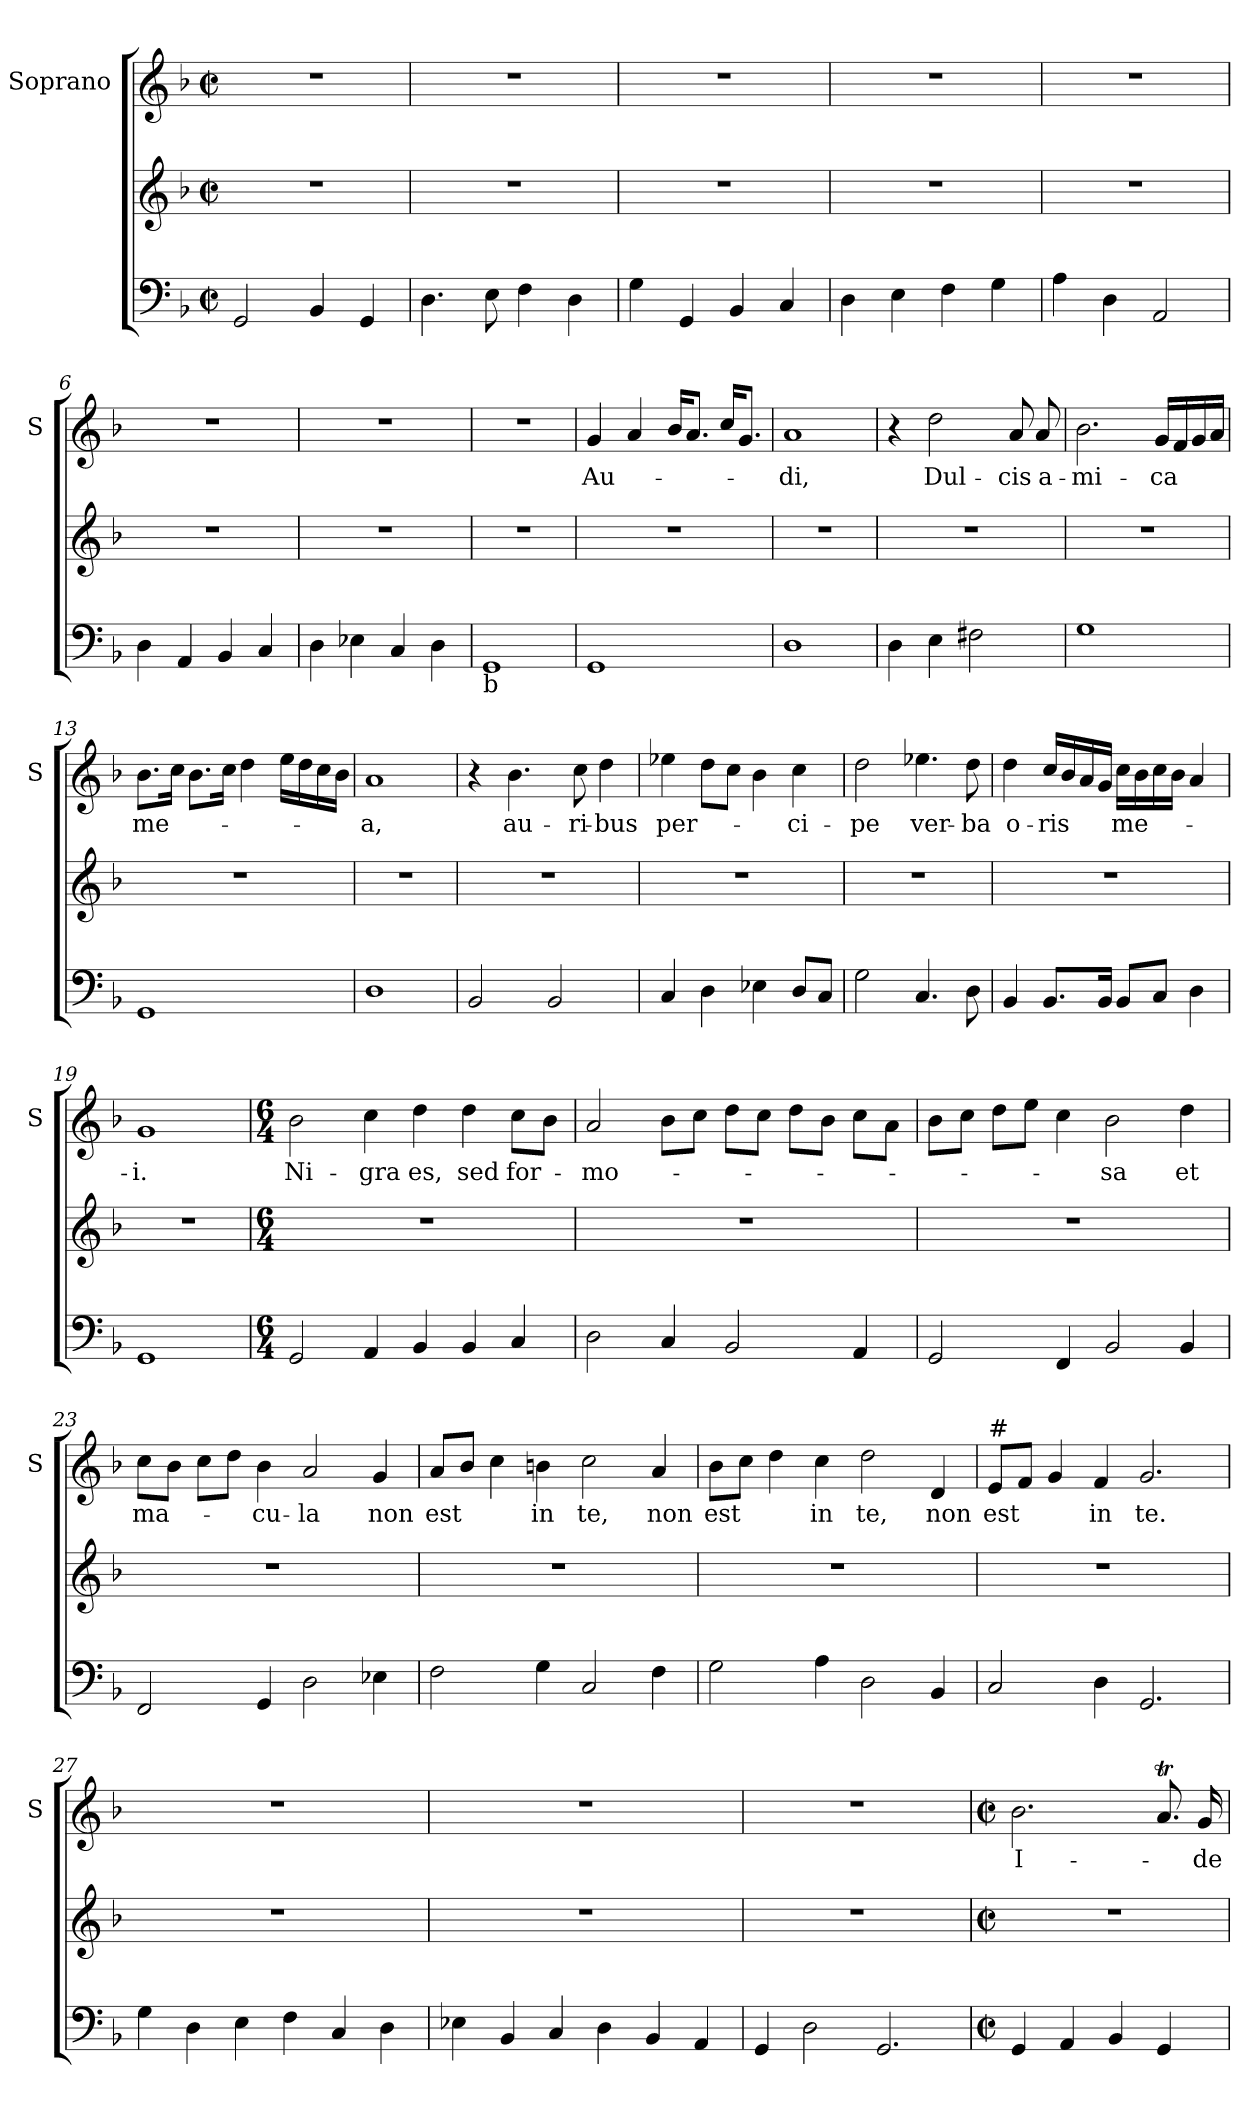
**kern	**kern	**kern	**text
*part2	*part2	*part1	*part1
*staff3	*staff2	*staff1	*staff1
*	*	*I"Soprano	*
*	*	*I'S	*
*clefF4	*clefG2	*clefG2	*
*k[b-]	*k[b-]	*k[b-]	*
*F:	*F:	*F:	*
*M2/2	*M2/2	*M2/2	*
*met(c|)	*met(c|)	*met(c|)	*
=1	=1	=1	=1
2GG/	1r	1r	.
4BB-/	.	.	.
4GG/	.	.	.
=2	=2	=2	=2
4.D\	1r	1r	.
8E\	.	.	.
4F\	.	.	.
4D\	.	.	.
=3	=3	=3	=3
4G\	1r	1r	.
4GG/	.	.	.
4BB-/	.	.	.
4C/	.	.	.
=4	=4	=4	=4
4D\	1r	1r	.
4E\	.	.	.
4F\	.	.	.
4G\	.	.	.
=5	=5	=5	=5
4A\	1r	1r	.
4D\	.	.	.
2AA/	.	.	.
=6	=6	=6	=6
4D\	1r	1r	.
4AA/	.	.	.
4BB-/	.	.	.
4C/	.	.	.
!!LO:LB:g=z
=7	=7	=7	=7
4D\	1r	1r	.
4E-X\	.	.	.
4C/	.	.	.
4D\	.	.	.
=8	=8	=8	=8
!LO:TX:b:t=b	!	!	!
1GG	1r	1r	.
=9	=9	=9	=9
!	!	!	!LO:LY:b
1GG	1r	4g/	Au-
.	.	4a/	.
.	.	16b-/KL	.
.	.	8.a/J	.
.	.	16cc/KL	.
.	.	8.g/J	.
=10	=10	=10	=10
!	!	!	!LO:LY:b
1D	1r	1a	-di,
=11	=11	=11	=11
4D\	1r	4r	.
!	!	!	!LO:LY:b
4E\	.	2dd\	Dul-
2F#X\	.	.	.
!	!	!	!LO:LY:b
.	.	8a/	-cis
!	!	!	!LO:LY:b
.	.	8a/	a-
=12	=12	=12	=12
!	!	!	!LO:LY:b
1G	1r	2.b-\	-mi-
!	!	!	!LO:LY:b
.	.	16g/LL	-ca
.	.	16f/	.
.	.	16g/	.
.	.	16a/JJ	.
!!LO:LB:g=z
=13	=13	=13	=13
!	!	!	!LO:LY:b
1GG	1r	8.b-\L	me-
.	.	16cc\Jk	.
.	.	8.b-\L	.
.	.	16cc\Jk	.
.	.	4dd\	.
.	.	16ee\LL	.
.	.	16dd\	.
.	.	16cc\	.
.	.	16b-\JJ	.
=14	=14	=14	=14
!	!	!	!LO:LY:b
1D	1r	1a	-a,
=15	=15	=15	=15
2BB-/	1r	4r	.
!	!	!	!LO:LY:b
.	.	4.b-\	au-
2BB-/	.	.	.
!	!	!	!LO:LY:b
.	.	8cc\	-ri-
!	!	!	!LO:LY:b
.	.	4dd\	-bus
=16	=16	=16	=16
!	!	!	!LO:LY:b
4C/	1r	4ee-X\	per-
4D\	.	8dd\L	.
.	.	8cc\J	.
4E-X\	.	4b-\	.
!	!	!	!LO:LY:b
8D/L	.	4cc\	-ci-
8C/J	.	.	.
=17	=17	=17	=17
!	!	!	!LO:LY:b
2G\	1r	2dd\	-pe
!	!	!	!LO:LY:b
4.C/	.	4.ee-X\	ver-
!	!	!	!LO:LY:b
8D\	.	8dd\	-ba
!!LO:PB:g=z
=18	=18	=18	=18
!	!	!	!LO:LY:b
4BB-/	1r	4dd\	o-
!	!	!	!LO:LY:b
8.BB-/L	.	16cc/LL	-ris
.	.	16b-/	.
.	.	16a/	.
16BB-/Jk	.	16g/JJ	.
!	!	!	!LO:LY:b
8BB-/L	.	16cc\LL	me-
.	.	16b-\	.
8C/J	.	16cc\	.
.	.	16b-\JJ	.
4D\	.	4a/	.
=19	=19	=19	=19
!	!	!	!LO:LY:b
1GG	1r	1g	-i.
=20	=20	=20	=20
*M6/4	*M6/4	*M6/4	*
!	!	!	!LO:LY:b
2GG/	1.r	2b-\	Ni-
!	!	!	!LO:LY:b
4AA/	.	4cc\	-gra
!	!	!	!LO:LY:b
4BB-/	.	4dd\	es,
!	!	!	!LO:LY:b
4BB-/	.	4dd\	sed
!	!	!	!LO:LY:b
4C/	.	8cc\L	for-
.	.	8b-\J	.
=21	=21	=21	=21
!	!	!	!LO:LY:b
2D\	1.r	2a/	-mo-
4C/	.	8b-\L	.
.	.	8cc\J	.
2BB-/	.	8dd\L	.
.	.	8cc\J	.
.	.	8dd\L	.
.	.	8b-\J	.
4AA/	.	8cc\L	.
.	.	8a\J	.
=22	=22	=22	=22
2GG/	1.r	8b-\L	.
.	.	8cc\J	.
.	.	8dd\L	.
.	.	8ee\J	.
4FF/	.	4cc\	.
!	!	!	!LO:LY:b
2BB-/	.	2b-\	-sa
!	!	!	!LO:LY:b
4BB-/	.	4dd\	et
!!LO:LB:g=z
=23	=23	=23	=23
!	!	!	!LO:LY:b
2FF/	1.r	8cc\L	ma-
.	.	8b-\J	.
.	.	8cc\L	.
.	.	8dd\J	.
!	!	!	!LO:LY:b
4GG/	.	4b-\	-cu-
!	!	!	!LO:LY:b
2D\	.	2a/	-la
!	!	!	!LO:LY:b
4E-X\	.	4g/	non
=24	=24	=24	=24
!	!	!	!LO:LY:b
2F\	1.r	8a/L	est
.	.	8b-/J	.
.	.	4cc\	.
!	!	!	!LO:LY:b
4G\	.	4bn\	in
!	!	!	!LO:LY:b
2C/	.	2cc\	te,
!	!	!	!LO:LY:b
4F\	.	4a/	non
=25	=25	=25	=25
!	!	!	!LO:LY:b
2G\	1.r	8b-\L	est
.	.	8cc\J	.
.	.	4dd\	.
!	!	!	!LO:LY:b
4A\	.	4cc\	in
!	!	!	!LO:LY:b
2D\	.	2dd\	te,
!	!	!	!LO:LY:b
4BB-/	.	4d/	non
=26	=26	=26	=26
!	!	!LO:TX:a:t=#	!
!	!	!	!LO:LY:b
2C/	1.r	8e/L	est
.	.	8f/J	.
.	.	4g/	.
!	!	!	!LO:LY:b
4D\	.	4f/	in
!	!	!	!LO:LY:b
2.GG/	.	2.g/	te.
=27	=27	=27	=27
4G\	1.r	1.r	.
4D\	.	.	.
4E\	.	.	.
4F\	.	.	.
4C/	.	.	.
4D\	.	.	.
!!LO:LB:g=z
=28	=28	=28	=28
4E-X\	1.r	1.r	.
4BB-/	.	.	.
4C/	.	.	.
4D\	.	.	.
4BB-/	.	.	.
4AA/	.	.	.
=29	=29	=29	=29
4GG/	1.r	1.r	.
2D\	.	.	.
2.GG/	.	.	.
=30	=30	=30	=30
*M2/2	*M2/2	*M2/2	*
*met(c|)	*met(c|)	*met(c|)	*
!	!	!	!LO:LY:b
4GG/	1r	2.b-\	I-
4AA/	.	.	.
4BB-/	.	.	.
4GG/	.	8.at/	.
!	!	!	!LO:LY:b
.	.	16g/	-de-
=	=	=	=
*-	*-	*-	*-
